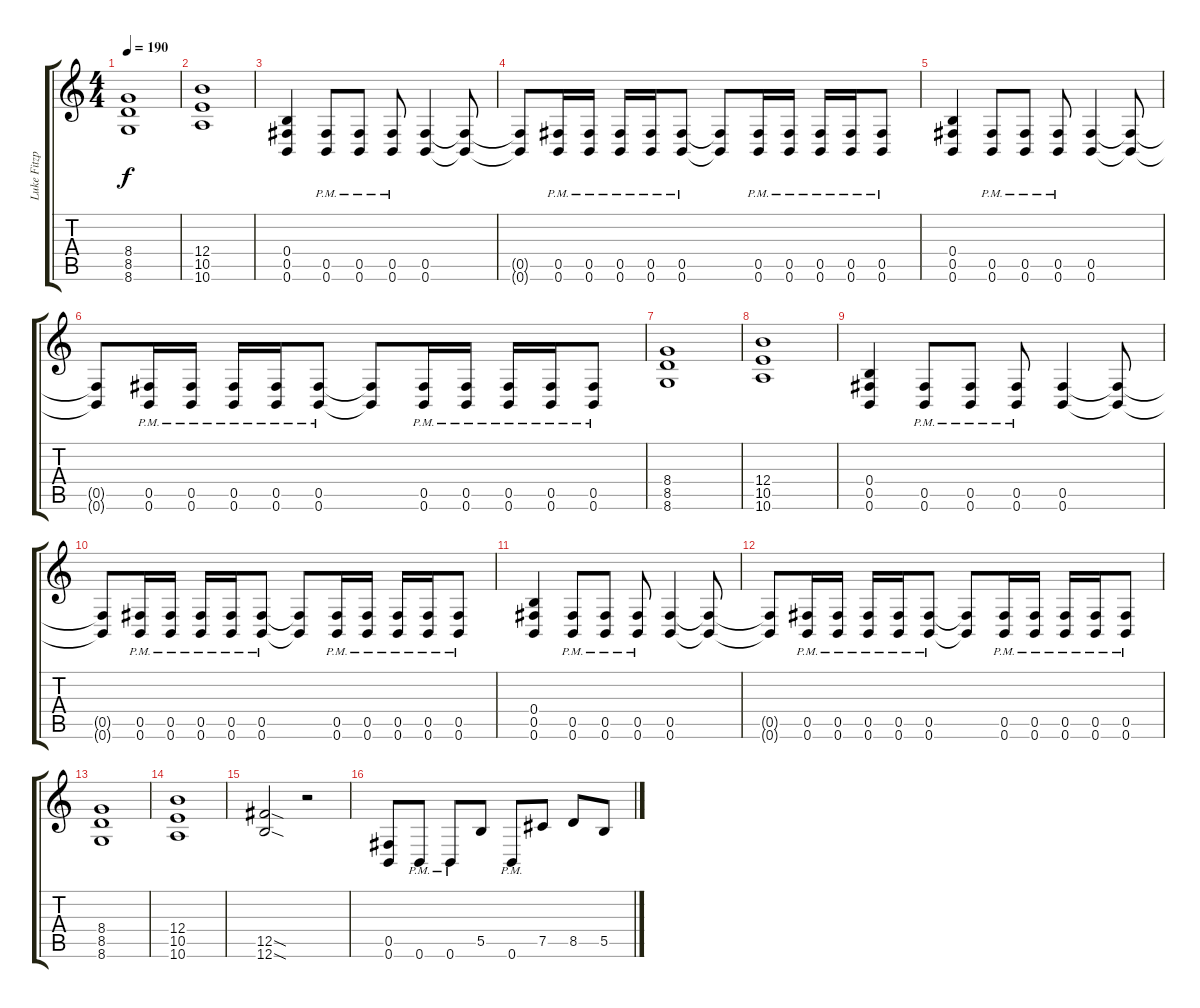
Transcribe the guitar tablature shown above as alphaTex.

\track ("Luke Fitzpatrick" "Luke Fitzp") {instrument distortionguitar}
\staff {score tabs}
\tuning (Db4 Ab3 E3 B2 Gb2 B1) {hide}
\ts (4 4)
\tempo 190
\clef g2
\ks c
(8.4 8.5 8.6).1{dy f} |
(12.4 10.5 10.6).1 |
(0.4 0.5 0.6).4 (0.5{pm} 0.6{pm}).8 (0.5{pm} 0.6{pm}).8 (0.5{pm} 0.6{pm}).8 (0.5 0.6).4 (0.5{t} 0.6{t}).8 |
(0.5{t} 0.6{t}).8 (0.5{pm} 0.6{pm}).16 (0.5{pm} 0.6{pm}).16 (0.5{pm} 0.6{pm}).16 (0.5{pm} 0.6{pm}).16 (0.5{pm} 0.6{pm}).8 (0.5{t} 0.6{t}).8 (0.5{pm} 0.6{pm}).16 (0.5{pm} 0.6{pm}).16 (0.5{pm} 0.6{pm}).16 (0.5{pm} 0.6{pm}).16 (0.5{pm} 0.6{pm}).8 |
(0.4 0.5 0.6).4 (0.5{pm} 0.6{pm}).8 (0.5{pm} 0.6{pm}).8 (0.5{pm} 0.6{pm}).8 (0.5 0.6).4 (0.5{t} 0.6{t}).8 |
(0.5{t} 0.6{t}).8 (0.5{pm} 0.6{pm}).16 (0.5{pm} 0.6{pm}).16 (0.5{pm} 0.6{pm}).16 (0.5{pm} 0.6{pm}).16 (0.5{pm} 0.6{pm}).8 (0.5{t} 0.6{t}).8 (0.5{pm} 0.6{pm}).16 (0.5{pm} 0.6{pm}).16 (0.5{pm} 0.6{pm}).16 (0.5{pm} 0.6{pm}).16 (0.5{pm} 0.6{pm}).8 |
(8.4 8.5 8.6).1 |
(12.4 10.5 10.6).1 |
(0.4 0.5 0.6).4 (0.5{pm} 0.6{pm}).8 (0.5{pm} 0.6{pm}).8 (0.5{pm} 0.6{pm}).8 (0.5 0.6).4 (0.5{t} 0.6{t}).8 |
(0.5{t} 0.6{t}).8 (0.5{pm} 0.6{pm}).16 (0.5{pm} 0.6{pm}).16 (0.5{pm} 0.6{pm}).16 (0.5{pm} 0.6{pm}).16 (0.5{pm} 0.6{pm}).8 (0.5{t} 0.6{t}).8 (0.5{pm} 0.6{pm}).16 (0.5{pm} 0.6{pm}).16 (0.5{pm} 0.6{pm}).16 (0.5{pm} 0.6{pm}).16 (0.5{pm} 0.6{pm}).8 |
(0.4 0.5 0.6).4 (0.5{pm} 0.6{pm}).8 (0.5{pm} 0.6{pm}).8 (0.5{pm} 0.6{pm}).8 (0.5 0.6).4 (0.5{t} 0.6{t}).8 |
(0.5{t} 0.6{t}).8 (0.5{pm} 0.6{pm}).16 (0.5{pm} 0.6{pm}).16 (0.5{pm} 0.6{pm}).16 (0.5{pm} 0.6{pm}).16 (0.5{pm} 0.6{pm}).8 (0.5{t} 0.6{t}).8 (0.5{pm} 0.6{pm}).16 (0.5{pm} 0.6{pm}).16 (0.5{pm} 0.6{pm}).16 (0.5{pm} 0.6{pm}).16 (0.5{pm} 0.6{pm}).8 |
(8.4 8.5 8.6).1 |
(12.4 10.5 10.6).1 |
(12.5{sod} 12.6{sod}).2 r.2 |
(0.5 0.6).8 0.6{pm}.8 0.6{pm}.8 5.5.8 0.6{pm}.8 7.5.8 8.5.8 5.5.8
